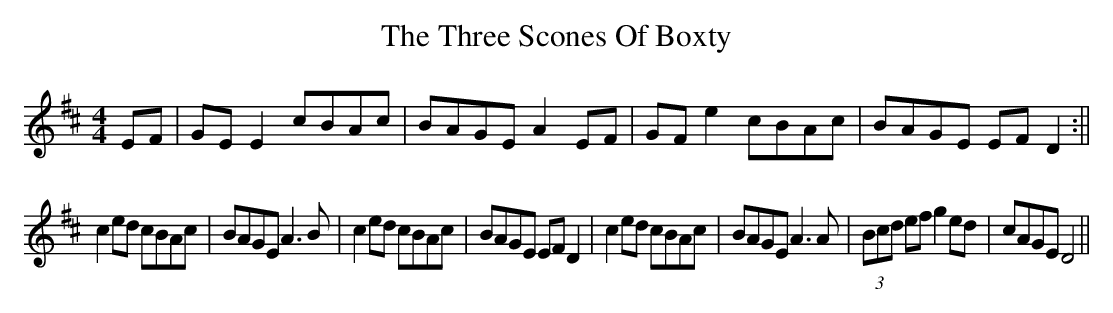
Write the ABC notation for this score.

X:1
T:The Three Scones Of Boxty
M:4/4
L:1/8
K:D
EF|GEE2 cBAc|BAGE A2EF|GFe2 cBAc|BAGE EFD2:||
c2ed cBAc|BAGE A3B|c2ed cBAc|BAGE EFD2|\
c2ed cBAc|BAGE A3A|(3Bcd ef g2ed|cAGE D4||
